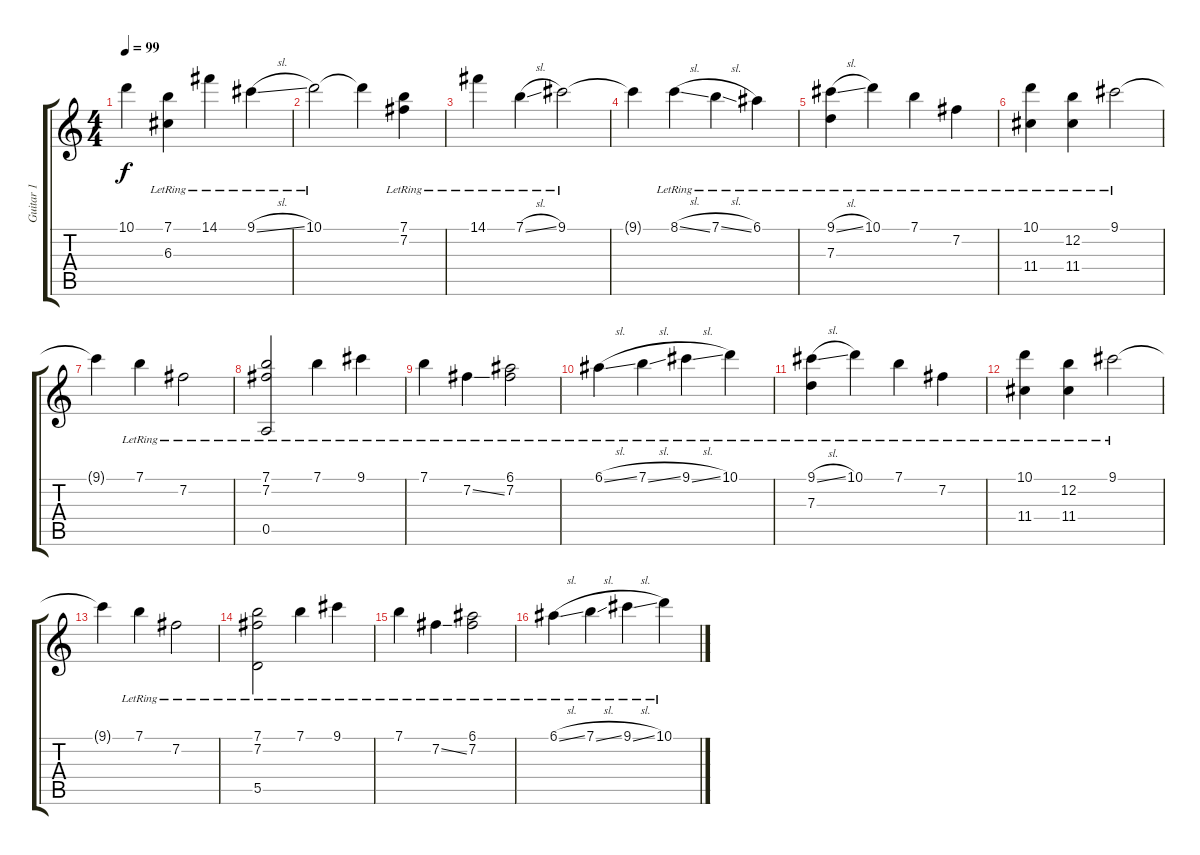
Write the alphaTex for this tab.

\track ("Guitar 1" "Guitar 1") {solo instrument overdrivenguitar}
\staff {score tabs}
\tuning (E4 B3 G3 D3 A2 D2) {hide}
\ts (4 4)
\tempo 99
\clef g2
\ks c
10.1{t}.4{dy f} (7.1{lr} 6.3{lr}).4 14.1{lr}.4 9.1{sl lr}.4 |
10.1{lr}.2 10.1{t}.4 (7.1{lr} 7.2{lr}).4 |
14.1{lr}.4 7.1{sl lr}.4 9.1{lr}.2 |
9.1{t}.4 8.1{sl lr}.4 7.1{sl lr}.4 6.1{lr}.4 |
(9.1{sl lr} 7.3{lr}).4 10.1{lr}.4 7.1{lr}.4 7.2{lr}.4 |
(10.1{lr} 11.4{lr}).4 (12.2{lr} 11.4{lr}).4 9.1{lr}.2 |
9.1{t}.4 7.1{lr}.4 7.2{lr}.2 |
(7.1{lr} 7.2{lr} 0.5).2 7.1{lr}.4 9.1{lr}.4 |
7.1{lr}.4 7.2{ss lr}.4 (6.1{lr} 7.2{lr}).2 |
6.1{sl lr}.4 7.1{sl lr}.4 9.1{sl lr}.4 10.1{lr}.4 |
(9.1{sl lr} 7.3{lr}).4 10.1{lr}.4 7.1{lr}.4 7.2{lr}.4 |
(10.1{lr} 11.4{lr}).4 (12.2{lr} 11.4{lr}).4 9.1{lr}.2 |
9.1{t}.4 7.1{lr}.4 7.2{lr}.2 |
(7.1{lr} 7.2{lr} 5.5).2 7.1{lr}.4 9.1{lr}.4 |
7.1{lr}.4 7.2{ss lr}.4 (6.1{lr} 7.2{lr}).2 |
6.1{sl lr}.4 7.1{sl lr}.4 9.1{sl lr}.4 10.1{lr}.4
